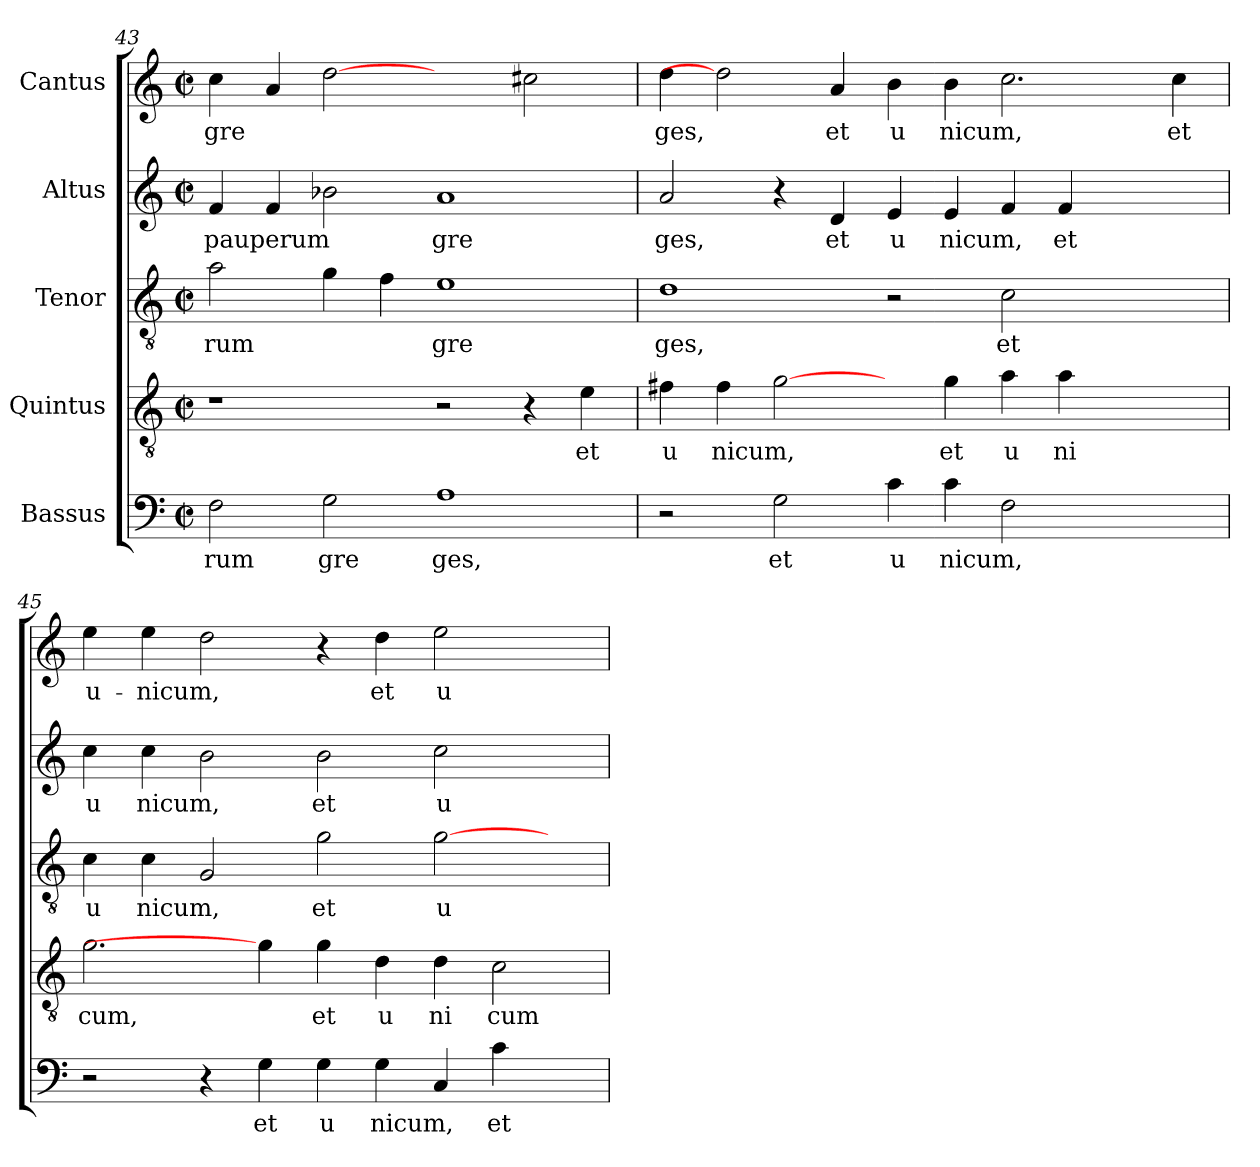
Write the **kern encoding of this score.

**kern	**text	**kern	**text	**kern	**text	**kern	**text	**kern	**text
*part5	*part5	*part4	*part4	*part3	*part3	*part2	*part2	*part1	*part1
*staff5	*staff5	*staff4	*staff4	*staff3	*staff3	*staff2	*staff2	*staff1	*staff1
*I"Bassus	*	*I"Quintus	*	*I"Tenor	*	*I"Altus	*	*I"Cantus	*
*clefF4	*	*clefGv2	*	*clefGv2	*	*clefG2	*	*clefG2	*
*M2/2	*	*M2/2	*	*M2/2	*	*M2/2	*	*M2/2	*
*met(c|)	*	*met(c|)	*	*met(c|)	*	*met(c|)	*	*met(c|)	*
=43	=43	=43	=43	=43	=43	=43	=43	=43	=43
!	!LO:LY:b:cj	!	!	!	!LO:LY:b	!	!LO:LY:b	!	!LO:LY:b
2F\	rum	1r	.	2a\	rum	4f/	pauperum	4cc\	gre
.	.	.	.	.	.	4f/	.	4a/	.
!	!LO:LY:b:cj	!	!	!	!	!	!	!	!
2G\	gre	.	.	4g\	.	2b-\	.	[2dd	.
.	.	.	.	4f\	.	.	.	.	.
!	!LO:LY:b:cj	!	!	!	!LO:LY:b:cj	!	!LO:LY:b:cj	!	!
1A	ges,	2r	.	1e	gre	1a	gre	2ryy	.
.	.	4r	.	.	.	.	.	2cc#X\	.
!	!	!	!LO:LY:b:cj	!	!	!	!	!	!
.	.	4e\	et	.	.	.	.	.	.
=44	=44	=44	=44	=44	=44	=44	=44	=44	=44
!	!	!	!LO:LY:b:cj	!	!LO:LY:b:cj	!	!LO:LY:b:cj	!	!LO:LY:b:cj
2r	.	4f#X\	u	1d	ges,	2a/	ges,	4dd\	ges,
!	!	!	!LO:LY:b	!	!	!	!	!	!
.	.	4f#\	nicum,	.	.	.	.	2dd]	.
!	!LO:LY:b:cj	!	!	!	!	!	!	!	!
2G\	et	[2g\	.	.	.	4r	.	.	.
!	!	!	!	!	!	!	!LO:LY:b:cj	!	!LO:LY:b:cj
.	.	.	.	.	.	4d/	et	4a/	et
!	!LO:LY:b:cj	!	!	!	!	!	!LO:LY:b:cj	!	!LO:LY:b:cj
4c\	u	4ryy	.	2r	.	4e/	u	4b\	u
!	!LO:LY:b	!	!LO:LY:b:cj	!	!	!	!LO:LY:b	!	!LO:LY:b
4c\	nicum,	4g\	et	.	.	4e/	nicum,	4b\	nicum,
!	!	!	!LO:LY:b:cj	!	!LO:LY:b:cj	!	!	!	!
2F\	.	4a\	u	2c\	et	4f/	.	2.cc\	.
!	!	!	!LO:LY:b:cj	!	!	!	!LO:LY:b:cj	!	!
.	.	4a\	ni	.	.	4f/	et	.	.
2ryy	.	2ryy	.	2ryy	.	2ryy	.	.	.
!	!	!	!	!	!	!	!	!	!LO:LY:b:cj
.	.	.	.	.	.	.	.	4cc\	et
!!LO:PB:g=z
=45	=45	=45	=45	=45	=45	=45	=45	=45	=45
!	!	!	!LO:LY:b:cj	!	!LO:LY:b:cj	!	!LO:LY:b:cj	!	!LO:LY:b:cj
2r	.	2.g\	cum,	4c\	u	4cc\	u	4ee\	u-
!	!	!	!	!	!LO:LY:b	!	!LO:LY:b	!	!LO:LY:b
.	.	.	.	4c\	nicum,	4cc\	nicum,	4ee\	-nicum,
4r	.	.	.	2G/	.	2b\	.	2dd\	.
!	!LO:LY:b:cj	!	!	!	!	!	!	!	!
4G\	et	4g\]	.	.	.	.	.	.	.
!	!LO:LY:b:cj	!	!LO:LY:b:cj	!	!LO:LY:b:cj	!	!LO:LY:b:cj	!	!
4G\	u	4g\	et	2g\	et	2b\	et	4r	.
!	!LO:LY:b	!	!LO:LY:b:cj	!	!	!	!	!	!LO:LY:b:cj
4G\	nicum,	4d\	u	.	.	.	.	4dd\	et
!	!	!	!LO:LY:b:cj	!	!LO:LY:b:cj	!	!LO:LY:b:cj	!	!LO:LY:b:cj
4C/	.	4d\	ni	[>2g\	u	2cc\	u	2ee\	u-
!	!LO:LY:b:cj	!	!LO:LY:b:cj	!	!	!	!	!	!
4c\	et	2c\	cum	.	.	.	.	.	.
4ryy	.	.	.	4ryy	.	4ryy	.	4ryy	.
=	=	=	=	=	=	=	=	=	=
*-	*-	*-	*-	*-	*-	*-	*-	*-	*-
